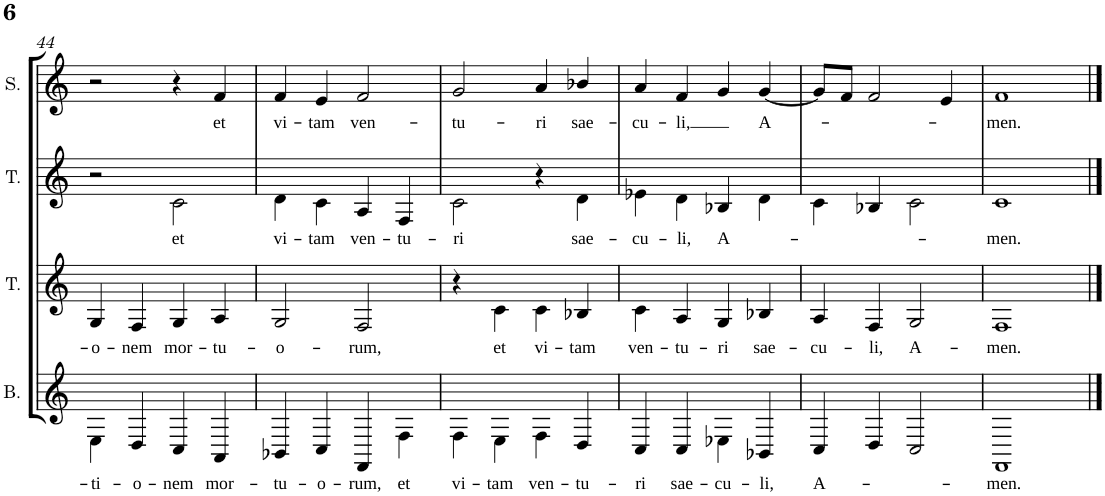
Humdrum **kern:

**kern	**text	**kern	**text	**kern	**text	**kern	**text
*part4	*part4	*part3	*part3	*part2	*part2	*part1	*part1
*staff4	*staff4	*staff3	*staff3	*staff2	*staff2	*staff1	*staff1
*I"Bass	*	*I"Tenor	*	*I"Tenor	*	*I"Soprano	*
*I'B.	*	*I'T.	*	*I'T.	*	*I'S.	*
!!LO:PB:g=z
*clefG2	*	*clefG2	*	*clefG2	*	*clefG2	*
*	*	*Trd7c12	*	*Trd7c12	*	*	*
*k[]	*	*k[]	*	*k[]	*	*k[]	*
*M4/4	*	*M4/4	*	*M4/4	*	*M4/4	*
*met(c)	*	*met(c)	*	*met(c)	*	*met(c)	*
=44	=44	=44	=44	=44	=44	=44	=44
!	!LO:LY:b	!	!LO:LY:b	!	!	!	!
4E\	-ti-	4G/	-o-	2r	.	2r	.
!	!LO:LY:b	!	!LO:LY:b	!	!	!	!
4D/	-o-	4F/	-nem	.	.	.	.
!	!LO:LY:b	!	!LO:LY:b	!	!LO:LY:b	!	!
4C/	-nem	4G/	mor-	2c\	et	4r	.
!	!LO:LY:b	!	!LO:LY:b	!	!	!	!LO:LY:b
4AA/	mor-	4A/	-tu-	.	.	4f/	et
=45	=45	=45	=45	=45	=45	=45	=45
!	!LO:LY:b	!	!LO:LY:b	!	!LO:LY:b	!	!LO:LY:b
4BB-X/	-tu-	2G/	-o-	4d\	vi-	4f/	vi-
!	!LO:LY:b	!	!	!	!LO:LY:b	!	!LO:LY:b
4C/	-o-	.	.	4c\	-tam	4e/	-tam
!	!LO:LY:b	!	!LO:LY:b	!	!LO:LY:b	!	!LO:LY:b
4FF/	-rum,	2F/	-rum,	4A/	ven-	2f/	ven-
!	!LO:LY:b	!	!	!	!LO:LY:b	!	!
4F\	et	.	.	4F/	-tu-	.	.
=46	=46	=46	=46	=46	=46	=46	=46
!	!LO:LY:b	!	!	!	!LO:LY:b	!	!LO:LY:b
4F\	vi-	4r	.	2c\	-ri	2g/	-tu-
!	!LO:LY:b	!	!LO:LY:b	!	!	!	!
4E\	-tam	4c\	et	.	.	.	.
!	!LO:LY:b	!	!LO:LY:b	!	!	!	!LO:LY:b
4F\	ven-	4c\	vi-	4r	.	4a/	-ri
!	!LO:LY:b	!	!LO:LY:b	!	!LO:LY:b	!	!LO:LY:b
4D/	-tu-	4B-X/	-tam	4d\	sae-	4b-X/	sae-
=47	=47	=47	=47	=47	=47	=47	=47
!	!LO:LY:b	!	!LO:LY:b	!	!LO:LY:b	!	!LO:LY:b
4C/	-ri	4c\	ven-	4e-X\	-cu-	4a/	-cu-
!	!LO:LY:b	!	!LO:LY:b	!	!LO:LY:b	!	!LO:LY:b
4C/	sae-	4A/	-tu-	4d\	-li,	4f/	-li,
!	!LO:LY:b	!	!LO:LY:b	!	!LO:LY:b	!	!
4E-X\	-cu-	4G/	-ri	4B-X/	A-	4g/	.
!	!LO:LY:b	!	!LO:LY:b	!	!	!	!LO:LY:b
4BB-X/	-li,	4B-X/	sae-	4d\	.	[4g/	A-
=48	=48	=48	=48	=48	=48	=48	=48
!	!LO:LY:b	!	!LO:LY:b	!	!	!	!
4C/	A-	4A/	-cu-	4c\	.	8g/L]	.
.	.	.	.	.	.	8f/J	.
!	!	!	!LO:LY:b	!	!	!	!
4D/	.	4F/	-li,	4B-X/	.	2f/	.
!	!	!	!LO:LY:b	!	!	!	!
2C/	.	2G/	A-	2c\	.	.	.
.	.	.	.	.	.	4e/	.
=49	=49	=49	=49	=49	=49	=49	=49
!	!LO:LY:b	!	!LO:LY:b	!	!LO:LY:b	!	!LO:LY:b
1FF	-men.	1F	-men.	1c	-men.	1f	-men.
==	==	==	==	==	==	==	==
*-	*-	*-	*-	*-	*-	*-	*-
